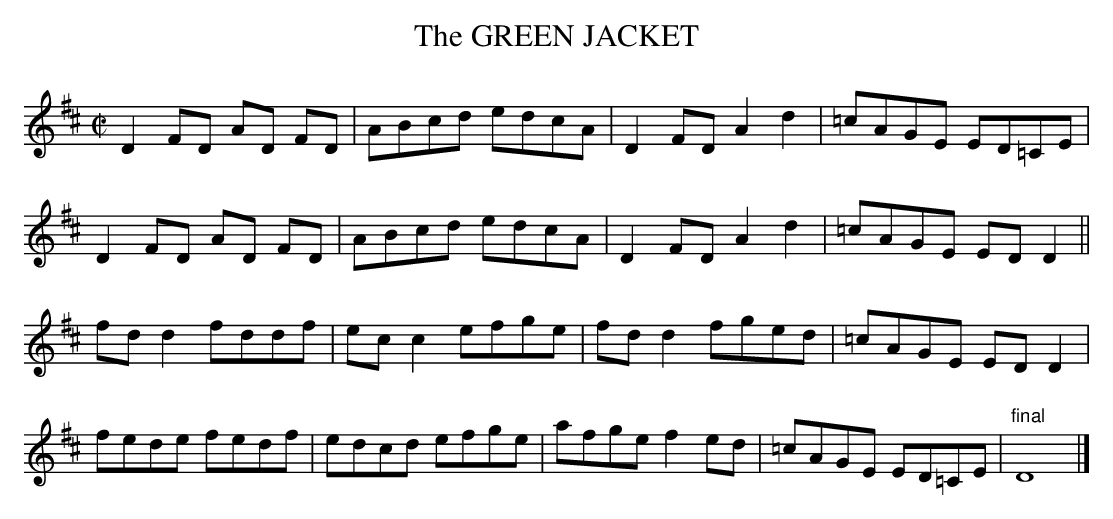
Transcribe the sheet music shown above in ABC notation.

X:1
T:GREEN JACKET, The
if all or only some of the C's in this tune are natural, so I
created the "hybrid" version below. If you want to hear a "full"
modal version (=all C's natural), replace "K:D" with "K:G". For a
straight D major version, delete all "=".
M:C|
L:1/8
K:D
D2 FD AD FD|ABcd edcA|D2 FD  A2d2|=cAGE ED=CE|
D2 FD AD FD|ABcd edcA|D2 FD  A2d2|=cAGE EDD2||
fdd2 fddf|ecc2 efge|fdd2 fged|=cAGE EDD2|
fede fedf|edcd efge|afge f2ed|=cAGE ED=CE|"final"D8|]
